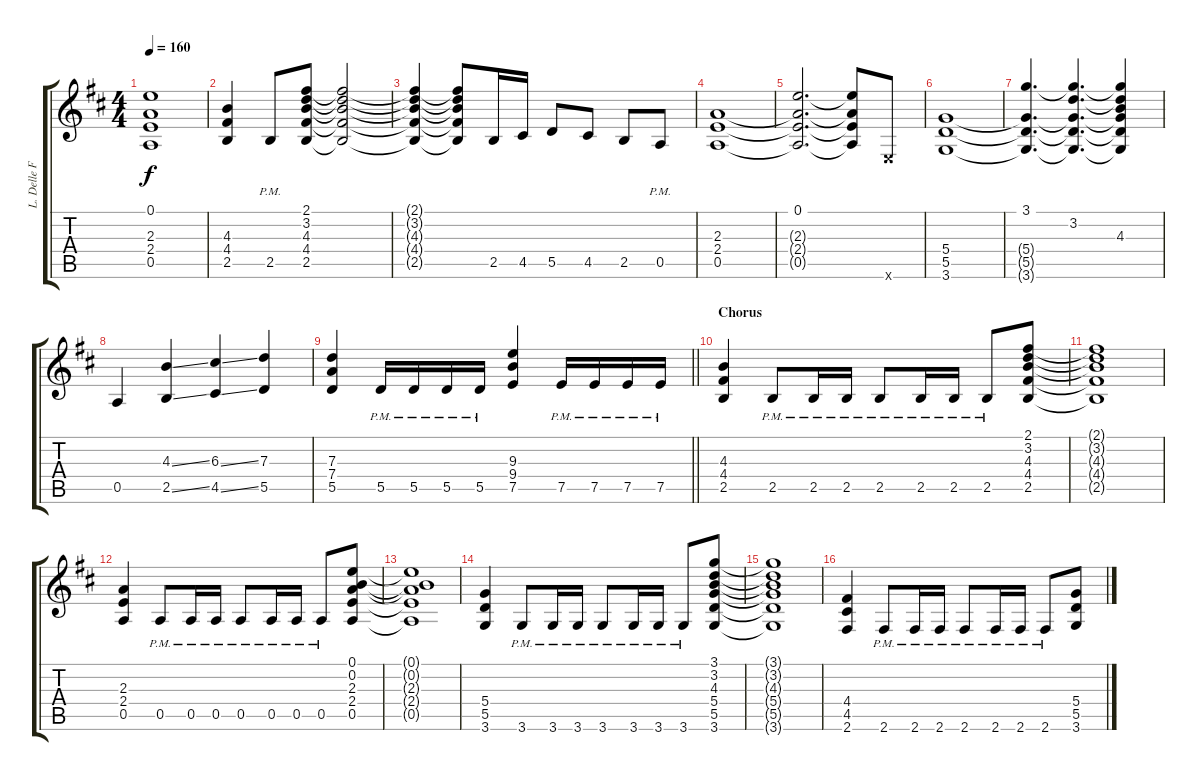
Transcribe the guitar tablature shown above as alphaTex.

\track ("L. Delle Fave (Dist. Guitar R)" "L. Delle F") {instrument overdrivenguitar}
\staff {score tabs}
\tuning (E4 B3 G3 D3 A2 E2) {hide}
\ts (4 4)
\tempo 160
\clef g2
\ks bminor
(0.1 2.3{t} 2.4{t} 0.5{t}).1{dy f} |
(4.3 4.4 2.5).4 2.5{pm}.8 (2.1 3.2 4.3 4.4 2.5).8 (2.1{t} 3.2{t} 4.3{t} 4.4{t} 2.5{t}).2 |
(2.1{t} 3.2{t} 4.3{t} 4.4{t} 2.5{t}).4 (2.1{t} 3.2{t} 4.3{t} 4.4{t} 2.5{t}).8 2.5.16 4.5.16 5.5.8 4.5.8 2.5.8 0.5{pm}.8 |
(2.3 2.4 0.5).1 |
(0.1 2.3{t} 2.4{t} 0.5{t}).2{d} (0.1{t} 2.3{t} 2.4{t} 0.5{t}).8 0.6{x}.8 |
(5.4 5.5 3.6).1 |
(3.1 5.4{t} 5.5{t} 3.6{t}).4{d} (3.1{t} 3.2 5.4{t} 5.5{t} 3.6{t}).4{d} (3.1{t} 3.2{t} 4.3 5.4{t} 5.5{t} 3.6{t}).4 |
0.5.4 (4.3{ss} 2.5{ss}).4 (6.3{ss} 4.5{ss}).4 (7.3 5.5).4 |
\barLineRight lightlight
(7.3 7.4 5.5).4 5.5{pm}.16 5.5{pm}.16 5.5{pm}.16 5.5{pm}.16 (9.3 9.4 7.5).4 7.5{pm}.16 7.5{pm}.16 7.5{pm}.16 7.5{pm}.16 |
\section ("" "Chorus")
(4.3 4.4 2.5).4 2.5{pm}.8 2.5{pm}.16 2.5{pm}.16 2.5{pm}.8 2.5{pm}.16 2.5{pm}.16 2.5{pm}.8 (2.1 3.2 4.3 4.4 2.5).8 |
(2.1{t} 3.2{t} 4.3{t} 4.4{t} 2.5{t}).1 |
(2.3 2.4 0.5).4 0.5{pm}.8 0.5{pm}.16 0.5{pm}.16 0.5{pm}.8 0.5{pm}.16 0.5{pm}.16 0.5{pm}.8 (0.1 0.2 2.3 2.4 0.5).8 |
(0.1{t} 0.2{t} 2.3{t} 2.4{t} 0.5{t}).1 |
(5.4 5.5 3.6).4 3.6{pm}.8 3.6{pm}.16 3.6{pm}.16 3.6{pm}.8 3.6{pm}.16 3.6{pm}.16 3.6{pm}.8 (3.1 3.2 4.3 5.4 5.5 3.6).8 |
(3.1{t} 3.2{t} 4.3{t} 5.4{t} 5.5{t} 3.6{t}).1 |
(4.4 4.5 2.6).4 2.6{pm}.8 2.6{pm}.16 2.6{pm}.16 2.6{pm}.8 2.6{pm}.16 2.6{pm}.16 2.6{pm}.8 (5.4 5.5 3.6).8
